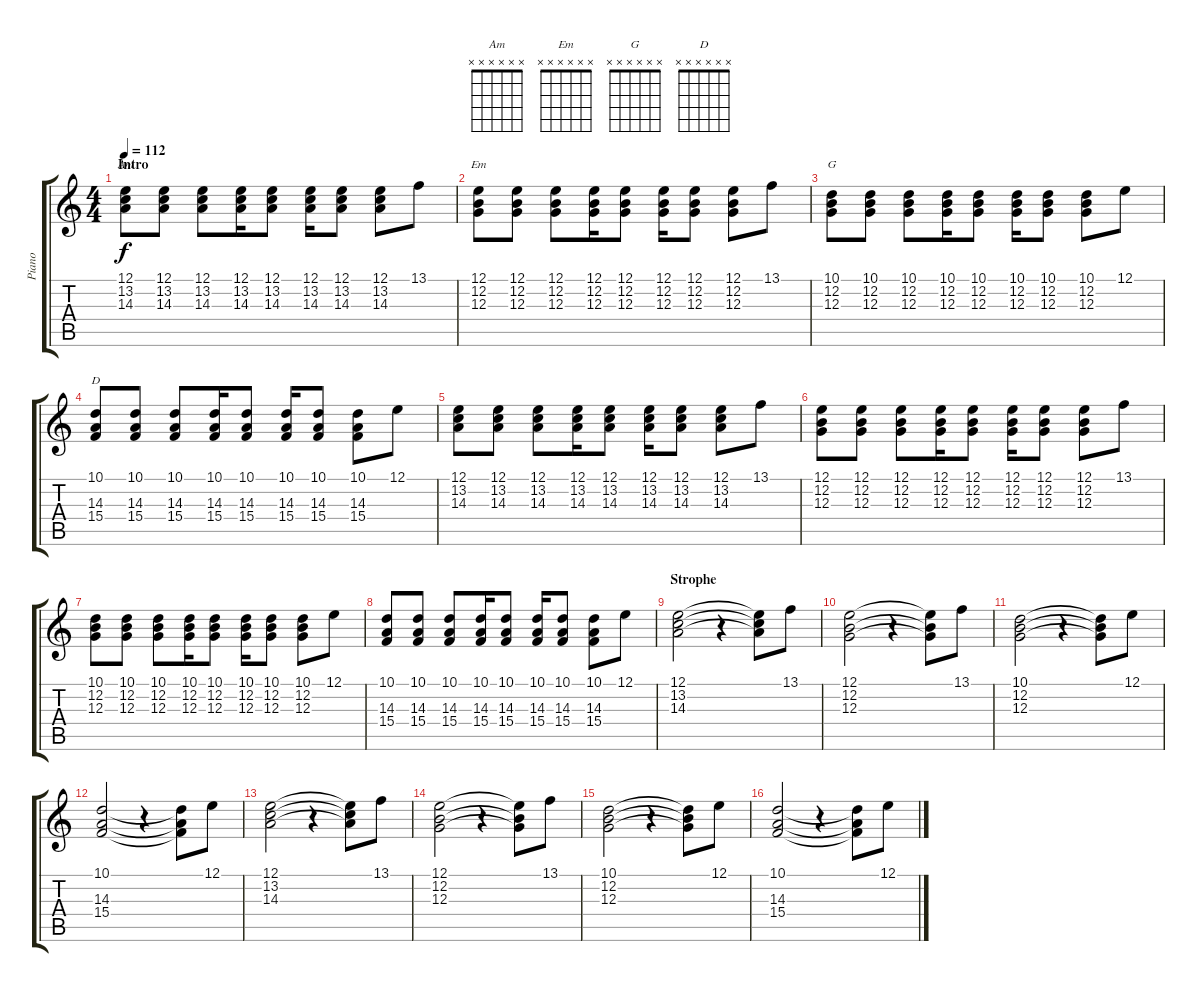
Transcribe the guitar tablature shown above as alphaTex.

\track ("Piano" "Piano") {instrument electricgrandpiano}
\staff {score tabs}
\tuning (E4 B3 G3 D3 A2 E2) {hide}
\chord ("Am" x x x x x x)
\chord ("Em" x x x x x x)
\chord ("G" x x x x x x)
\chord ("D" x x x x x x)
\ts (4 4)
\section ("" "Intro")
\tempo 112
\clef g2
\ks c
(12.1 13.2 14.3).8{ch "Am" dy f instrument electricgrandpiano} (12.1 13.2 14.3).8 (12.1 13.2 14.3).8 (12.1 13.2 14.3).16 (12.1 13.2 14.3).8 (12.1 13.2 14.3).16 (12.1 13.2 14.3).8 (12.1 13.2 14.3).8 13.1.8 |
(12.1 12.2 12.3).8{ch "Em"} (12.1 12.2 12.3).8 (12.1 12.2 12.3).8 (12.1 12.2 12.3).16 (12.1 12.2 12.3).8 (12.1 12.2 12.3).16 (12.1 12.2 12.3).8 (12.1 12.2 12.3).8 13.1.8 |
(10.1 12.2 12.3).8{ch "G"} (10.1 12.2 12.3).8 (10.1 12.2 12.3).8 (10.1 12.2 12.3).16 (10.1 12.2 12.3).8 (10.1 12.2 12.3).16 (10.1 12.2 12.3).8 (10.1 12.2 12.3).8 12.1.8 |
(10.1 14.3 15.4).8{ch "D"} (10.1 14.3 15.4).8 (10.1 14.3 15.4).8 (10.1 14.3 15.4).16 (10.1 14.3 15.4).8 (10.1 14.3 15.4).16 (10.1 14.3 15.4).8 (10.1 14.3 15.4).8 12.1.8 |
(12.1 13.2 14.3).8 (12.1 13.2 14.3).8 (12.1 13.2 14.3).8 (12.1 13.2 14.3).16 (12.1 13.2 14.3).8 (12.1 13.2 14.3).16 (12.1 13.2 14.3).8 (12.1 13.2 14.3).8 13.1.8 |
(12.1 12.2 12.3).8 (12.1 12.2 12.3).8 (12.1 12.2 12.3).8 (12.1 12.2 12.3).16 (12.1 12.2 12.3).8 (12.1 12.2 12.3).16 (12.1 12.2 12.3).8 (12.1 12.2 12.3).8 13.1.8 |
(10.1 12.2 12.3).8 (10.1 12.2 12.3).8 (10.1 12.2 12.3).8 (10.1 12.2 12.3).16 (10.1 12.2 12.3).8 (10.1 12.2 12.3).16 (10.1 12.2 12.3).8 (10.1 12.2 12.3).8 12.1.8 |
(10.1 14.3 15.4).8 (10.1 14.3 15.4).8 (10.1 14.3 15.4).8 (10.1 14.3 15.4).16 (10.1 14.3 15.4).8 (10.1 14.3 15.4).16 (10.1 14.3 15.4).8 (10.1 14.3 15.4).8 12.1.8 |
\section ("" "Strophe")
(12.1 13.2 14.3).2 r.4 (12.1{t} 13.2{t} 14.3{t}).8 13.1.8 |
(12.1 12.2 12.3).2 r.4 (12.1{t} 12.2{t} 12.3{t}).8 13.1.8 |
(10.1 12.2 12.3).2 r.4 (10.1{t} 12.2{t} 12.3{t}).8 12.1.8 |
(10.1 14.3 15.4).2 r.4 (10.1{t} 14.3{t} 15.4{t}).8 12.1.8 |
(12.1 13.2 14.3).2 r.4 (12.1{t} 13.2{t} 14.3{t}).8 13.1.8 |
(12.1 12.2 12.3).2 r.4 (12.1{t} 12.2{t} 12.3{t}).8 13.1.8 |
(10.1 12.2 12.3).2 r.4 (10.1{t} 12.2{t} 12.3{t}).8 12.1.8 |
(10.1 14.3 15.4).2 r.4 (10.1{t} 14.3{t} 15.4{t}).8 12.1.8
